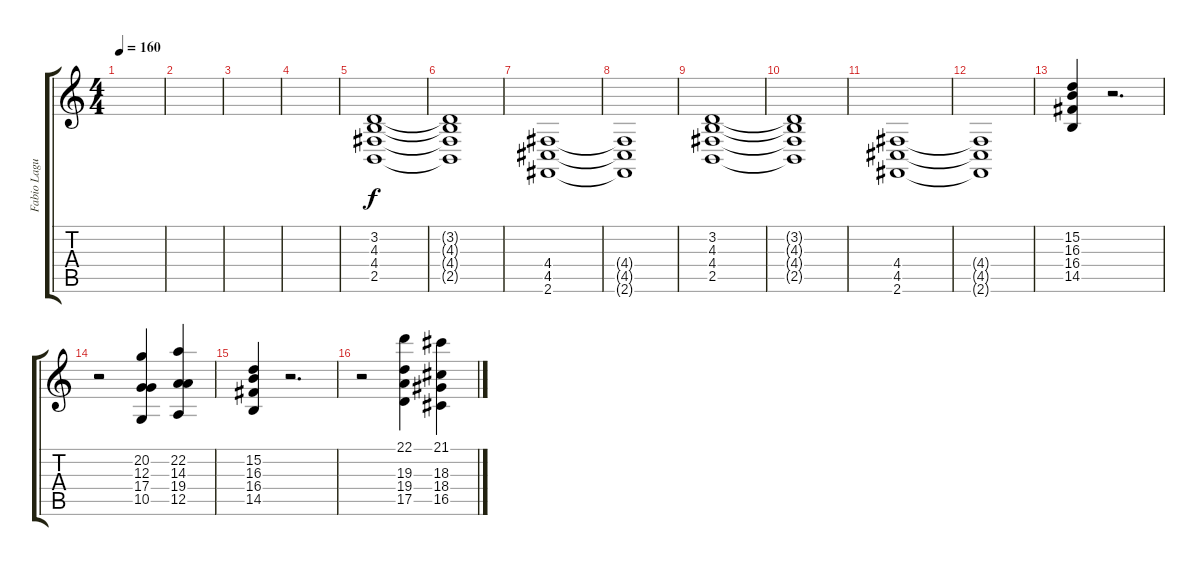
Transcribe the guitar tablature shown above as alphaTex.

\track ("Fabio Laguna" "Fabio Lagu") {instrument stringensemble1}
\staff {score tabs}
\tuning (E4 B3 G3 D3 A2 E2) {hide}
\ts (4 4)
\tempo 160
\clef g2
\ks c
|
|
|
|
(3.2 4.3 4.4 2.5).1 |
(3.2{t} 4.3{t} 4.4{t} 2.5{t}).1 |
(4.4 4.5 2.6).1 |
(4.4{t} 4.5{t} 2.6{t}).1 |
(3.2 4.3 4.4 2.5).1 |
(3.2{t} 4.3{t} 4.4{t} 2.5{t}).1 |
(4.4 4.5 2.6).1 |
(4.4{t} 4.5{t} 2.6{t}).1 |
(15.2 16.3 16.4 14.5).4{volume 16 instrument stringensemble1} r.2{d} |
r.2 (20.2 12.3 17.4 10.5).4 (22.2 14.3 19.4 12.5).4 |
(15.2 16.3 16.4 14.5).4 r.2{d} |
r.2 (22.1 19.3 19.4 17.5).4 (21.1 18.3 18.4 16.5).4
